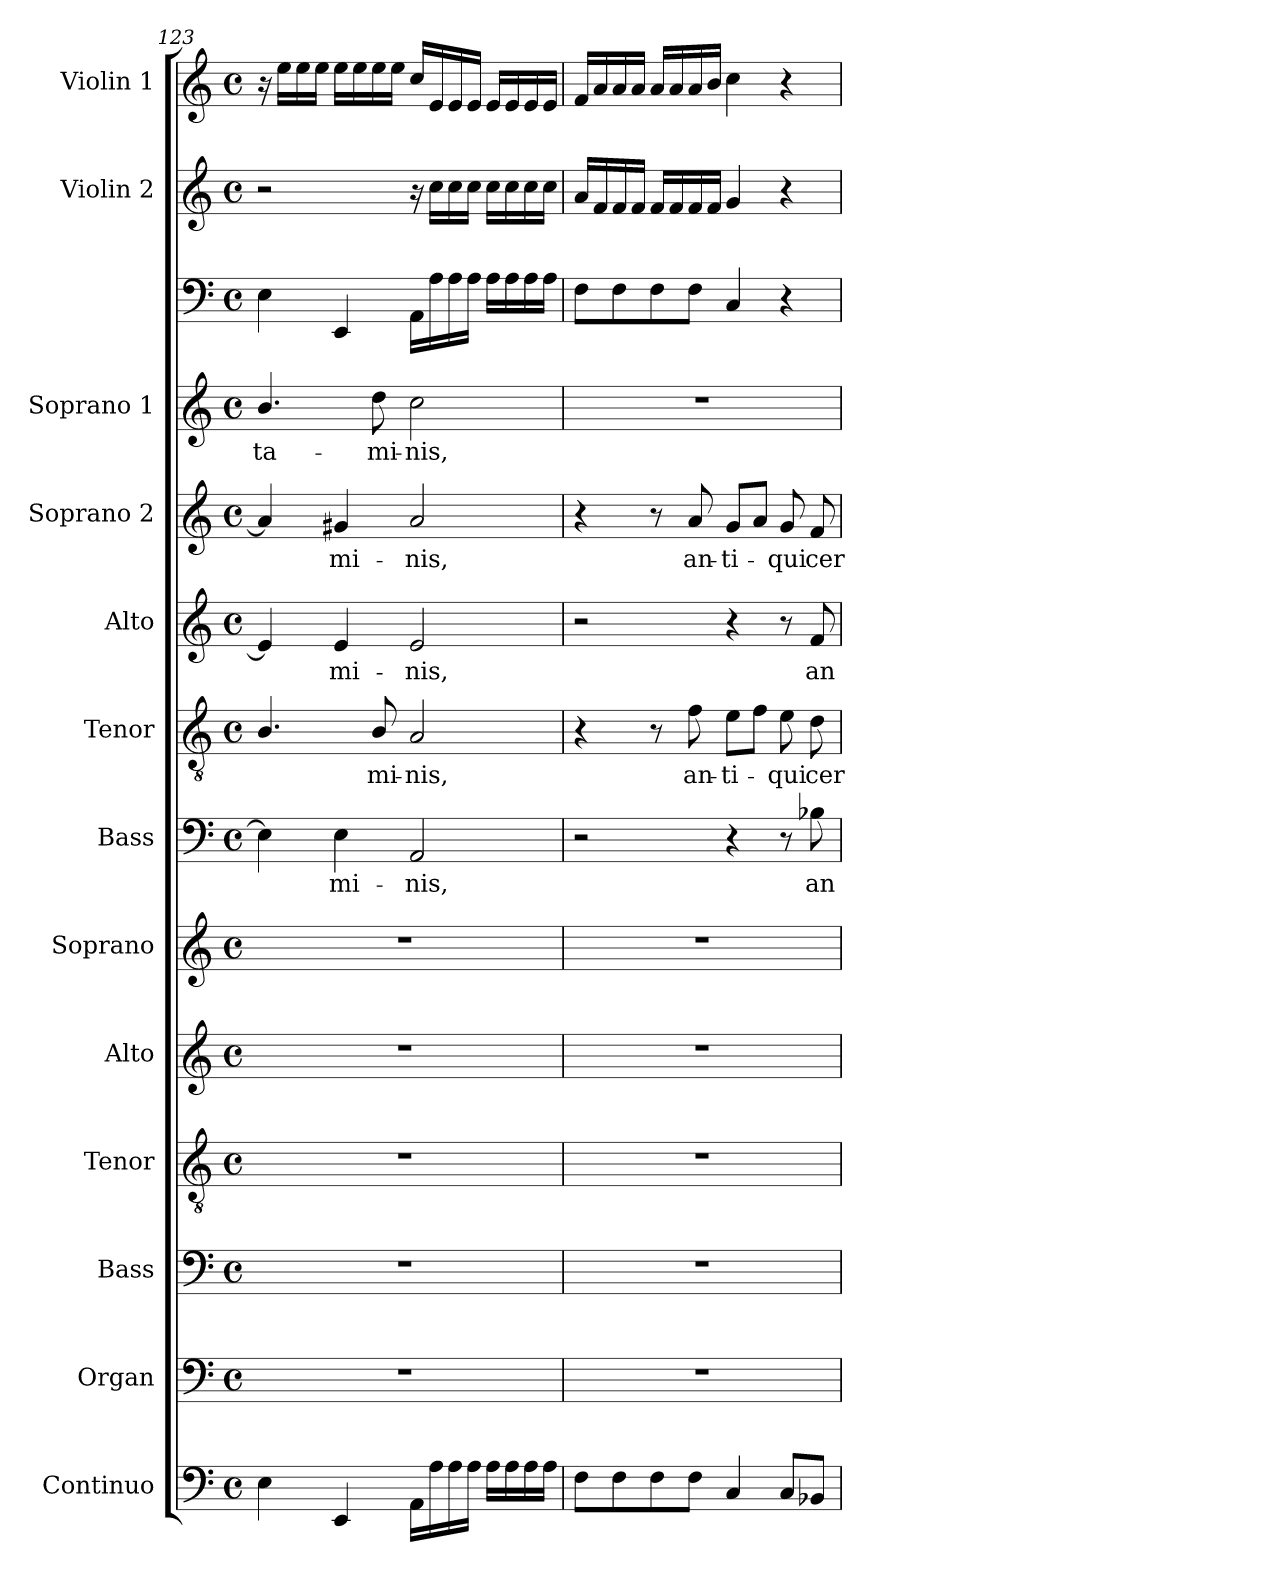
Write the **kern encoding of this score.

**kern	**kern	**kern	**kern	**kern	**kern	**kern	**text	**kern	**text	**kern	**text	**kern	**text	**kern	**text	**kern	**kern	**kern
*part14	*part13	*part12	*part11	*part10	*part9	*part8	*part8	*part7	*part7	*part6	*part6	*part5	*part5	*part4	*part4	*part3	*part2	*part1
*staff14	*staff13	*staff12	*staff11	*staff10	*staff9	*staff8	*staff8	*staff7	*staff7	*staff6	*staff6	*staff5	*staff5	*staff4	*staff4	*staff3	*staff2	*staff1
*I"Continuo	*I"Organ	*I"Bass	*I"Tenor	*I"Alto	*I"Soprano	*I"Bass	*	*I"Tenor	*	*I"Alto	*	*I"Soprano 2	*	*I"Soprano 1	*	*I""Acc. to violins"	*I"Violin 2	*I"Violin 1
*I'Cont.	*I'Org.	*I'B.	*I'T.	*I'A.	*I'S.	*I'B.	*	*I'T.	*	*I'A.	*	*I'S2.	*	*I'S1.	*	*I'Ac to violins.	*I'Vln. 2	*I'Vln. 1
*clefF4	*clefF4	*clefF4	*clefGv2	*clefG2	*clefG2	*clefF4	*	*clefGv2	*	*clefG2	*	*clefG2	*	*clefG2	*	*clefF4	*clefG2	*clefG2
*	*	*	*ITrd7c12	*	*	*	*	*ITrd7c12	*	*	*	*	*	*	*	*	*	*
*k[]	*k[]	*k[]	*k[]	*k[]	*k[]	*k[]	*	*k[]	*	*k[]	*	*k[]	*	*k[]	*	*k[]	*k[]	*k[]
*C:	*C:	*C:	*C:	*C:	*C:	*C:	*	*C:	*	*C:	*	*C:	*	*C:	*	*C:	*C:	*C:
*M4/4	*M4/4	*M4/4	*M4/4	*M4/4	*M4/4	*M4/4	*	*M4/4	*	*M4/4	*	*M4/4	*	*M4/4	*	*M4/4	*M4/4	*M4/4
*met(c)	*met(c)	*met(c)	*met(c)	*met(c)	*met(c)	*met(c)	*	*met(c)	*	*met(c)	*	*met(c)	*	*met(c)	*	*met(c)	*met(c)	*met(c)
=123	=123	=123	=123	=123	=123	=123	=123	=123	=123	=123	=123	=123	=123	=123	=123	=123	=123	=123
!	!	!	!	!	!	!	!	!	!	!	!	!	!	!	!LO:LY:b:color=#000000	!	!	!
4Ei\	1r	1r	1r	1r	1r	4Ei\]	.	4.BBi/	.	4ei/]	.	4ai/]	.	4.bi/	-ta-	4Ei\	2r	16r
.	.	.	.	.	.	.	.	.	.	.	.	.	.	.	.	.	.	16eei\LL
.	.	.	.	.	.	.	.	.	.	.	.	.	.	.	.	.	.	16eei\
.	.	.	.	.	.	.	.	.	.	.	.	.	.	.	.	.	.	16eei\JJ
!	!	!	!	!	!	!	!LO:LY:b:color=#000000	!	!	!	!	!	!	!	!	!	!	!
!	!	!	!	!	!	!	!	!	!	!	!LO:LY:b:color=#000000	!	!	!	!	!	!	!
!	!	!	!	!	!	!	!	!	!	!	!	!	!LO:LY:b:color=#000000	!	!	!	!	!
4EEi/	.	.	.	.	.	4Ei\	-mi-	.	.	4ei/	-mi-	4g#Xi/	-mi-	.	.	4EEi/	.	16eei\LL
.	.	.	.	.	.	.	.	.	.	.	.	.	.	.	.	.	.	16eei\
!	!	!	!	!	!	!	!	!	!LO:LY:b:color=#000000	!	!	!	!	!	!	!	!	!
!	!	!	!	!	!	!	!	!	!	!	!	!	!	!	!LO:LY:b:color=#000000	!	!	!
.	.	.	.	.	.	.	.	8BBi/	-mi-	.	.	.	.	8ddi\	-mi-	.	.	16eei\
.	.	.	.	.	.	.	.	.	.	.	.	.	.	.	.	.	.	16eei\JJ
!	!	!	!	!	!	!	!LO:LY:b:color=#000000	!	!	!	!	!	!	!	!	!	!	!
!	!	!	!	!	!	!	!	!	!LO:LY:b:color=#000000	!	!	!	!	!	!	!	!	!
!	!	!	!	!	!	!	!	!	!	!	!LO:LY:b:color=#000000	!	!	!	!	!	!	!
!	!	!	!	!	!	!	!	!	!	!	!	!	!LO:LY:b:color=#000000	!	!	!	!	!
!	!	!	!	!	!	!	!	!	!	!	!	!	!	!	!LO:LY:b:color=#000000	!	!	!
16AAi\LL	.	.	.	.	.	2AAi/	-nis,	2AAi/	-nis,	2ei/	-nis,	2ai/	-nis,	2cci\	-nis,	16AAi\LL	16r	16cci/LL
16Ai\	.	.	.	.	.	.	.	.	.	.	.	.	.	.	.	16Ai\	16cci\LL	16ei/
16Ai\	.	.	.	.	.	.	.	.	.	.	.	.	.	.	.	16Ai\	16cci\	16ei/
16Ai\JJ	.	.	.	.	.	.	.	.	.	.	.	.	.	.	.	16Ai\JJ	16cci\JJ	16ei/JJ
16Ai\LL	.	.	.	.	.	.	.	.	.	.	.	.	.	.	.	16Ai\LL	16cci\LL	16ei/LL
16Ai\	.	.	.	.	.	.	.	.	.	.	.	.	.	.	.	16Ai\	16cci\	16ei/
16Ai\	.	.	.	.	.	.	.	.	.	.	.	.	.	.	.	16Ai\	16cci\	16ei/
16Ai\JJ	.	.	.	.	.	.	.	.	.	.	.	.	.	.	.	16Ai\JJ	16cci\JJ	16ei/JJ
!!LO:LB:g=z
=124	=124	=124	=124	=124	=124	=124	=124	=124	=124	=124	=124	=124	=124	=124	=124	=124	=124	=124
8Fi\L	1r	1r	1r	1r	1r	2r	.	4r	.	2r	.	4r	.	1r	.	8Fi\L	16ai/LL	16fi/LL
.	.	.	.	.	.	.	.	.	.	.	.	.	.	.	.	.	16fi/	16ai/
8Fi\	.	.	.	.	.	.	.	.	.	.	.	.	.	.	.	8Fi\	16fi/	16ai/
.	.	.	.	.	.	.	.	.	.	.	.	.	.	.	.	.	16fi/JJ	16ai/JJ
8Fi\	.	.	.	.	.	.	.	8r	.	.	.	8r	.	.	.	8Fi\	16fi/LL	16ai/LL
.	.	.	.	.	.	.	.	.	.	.	.	.	.	.	.	.	16fi/	16ai/
!	!	!	!	!	!	!	!	!	!LO:LY:b:color=#000000	!	!	!	!	!	!	!	!	!
!	!	!	!	!	!	!	!	!	!	!	!	!	!LO:LY:b:color=#000000	!	!	!	!	!
8Fi\J	.	.	.	.	.	.	.	8Fi\	an-	.	.	8ai/	an-	.	.	8Fi\J	16fi/	16ai/
.	.	.	.	.	.	.	.	.	.	.	.	.	.	.	.	.	16fi/JJ	16bi/JJ
!	!	!	!	!	!	!	!	!	!LO:LY:b:color=#000000	!	!	!	!	!	!	!	!	!
!	!	!	!	!	!	!	!	!	!	!	!	!	!LO:LY:b:color=#000000	!	!	!	!	!
4Ci/	.	.	.	.	.	4r	.	8Ei\L	-ti-	4r	.	8gi/L	-ti-	.	.	4Ci/	4gi/	4cci\
.	.	.	.	.	.	.	.	8Fi\J	.	.	.	8ai/J	.	.	.	.	.	.
!	!	!	!	!	!	!	!	!	!LO:LY:b:color=#000000	!	!	!	!	!	!	!	!	!
!	!	!	!	!	!	!	!	!	!	!	!	!	!LO:LY:b:color=#000000	!	!	!	!	!
8Ci/L	.	.	.	.	.	8r	.	8Ei\	-qui	8r	.	8gi/	-qui	.	.	4r	4r	4r
!	!	!	!	!	!	!	!LO:LY:b:color=#000000	!	!	!	!	!	!	!	!	!	!	!
!	!	!	!	!	!	!	!	!	!LO:LY:b:color=#000000	!	!	!	!	!	!	!	!	!
!	!	!	!	!	!	!	!	!	!	!	!LO:LY:b:color=#000000	!	!	!	!	!	!	!
!	!	!	!	!	!	!	!	!	!	!	!	!	!LO:LY:b:color=#000000	!	!	!	!	!
8BB-Xi/J	.	.	.	.	.	8B-Xi\	an-	8Di\	cer-	8fi/	an-	8fi/	cer-	.	.	.	.	.
=	=	=	=	=	=	=	=	=	=	=	=	=	=	=	=	=	=	=
*-	*-	*-	*-	*-	*-	*-	*-	*-	*-	*-	*-	*-	*-	*-	*-	*-	*-	*-
